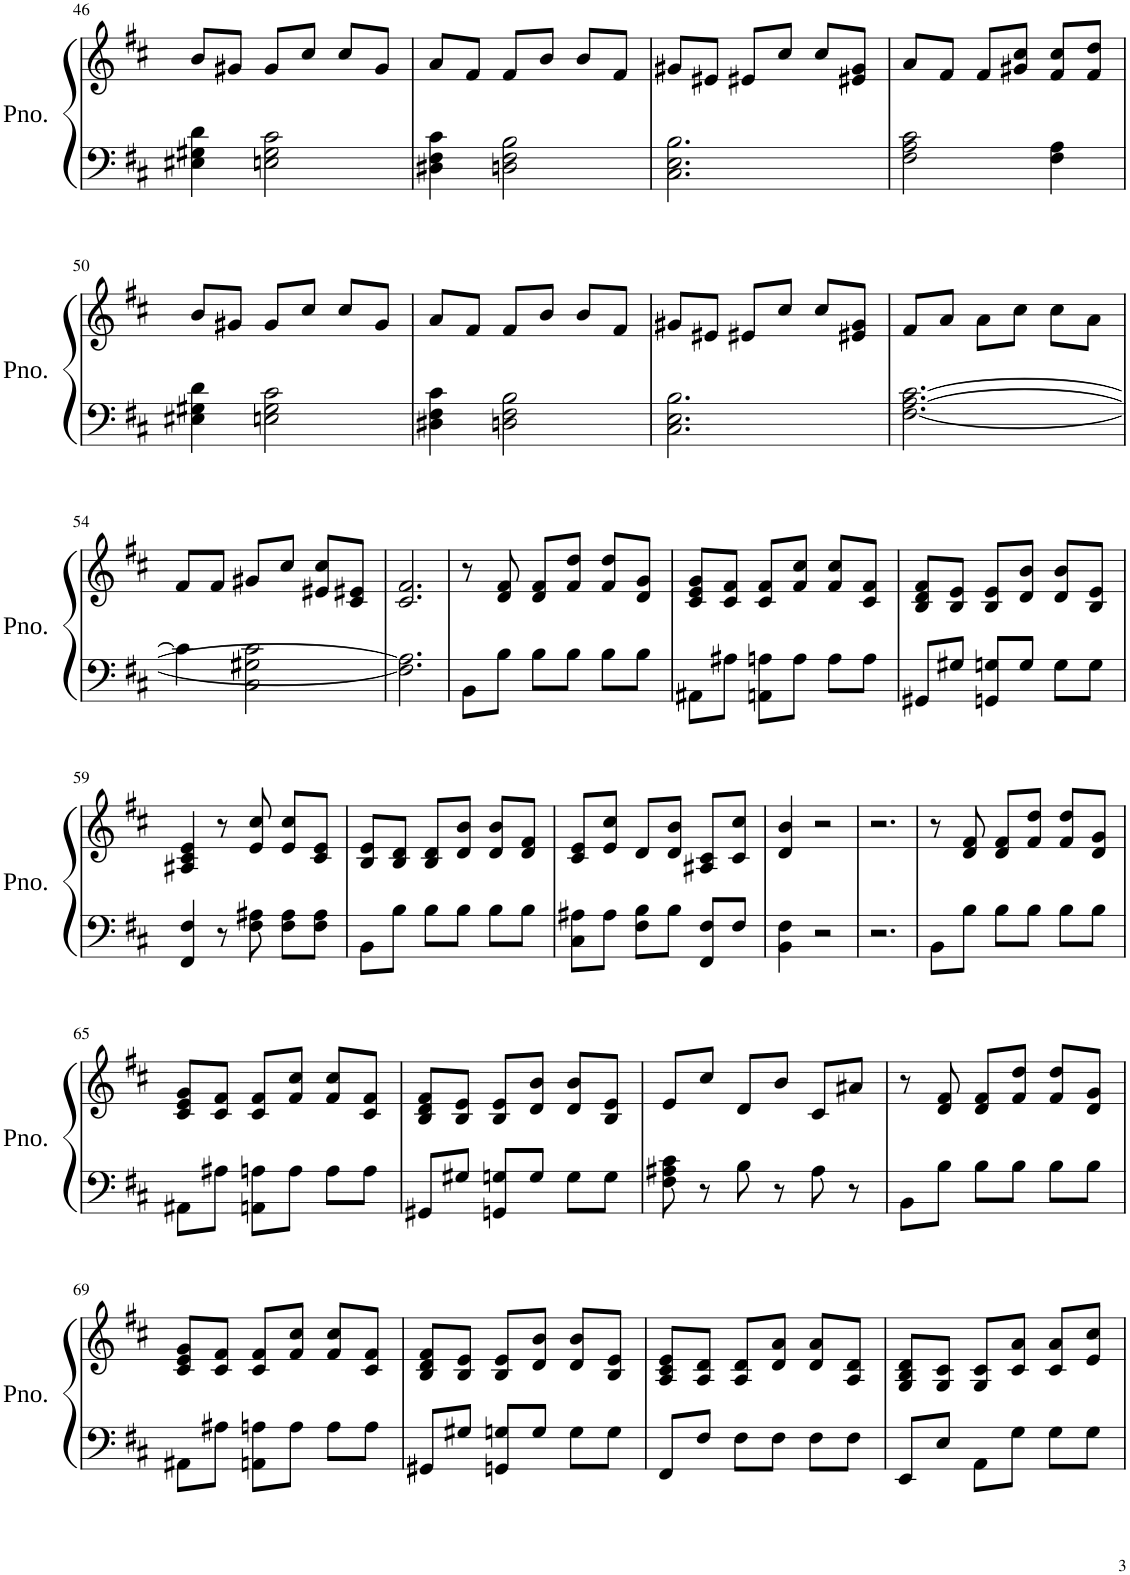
**kern	**kern
*part1	*part1
*staff2	*staff1
*I"Piano	*
*I'Pno.	*
!!LO:PB:g=z
*clefF4	*clefG2
*k[f#c#]	*k[f#c#]
*M3/4	*M3/4
=46	=46
4E#X\ 4G#X\ 4d\	8b/L
.	8g#X/J
2En\ 2G#\ 2c#\	8g#/L
.	8cc#/J
.	8cc#/L
.	8g#/J
=47	=47
4D#X\ 4F#\ 4c#\	8a/L
.	8f#/J
2Dn\ 2F#\ 2B\	8f#/L
.	8b/J
.	8b/L
.	8f#/J
=48	=48
2.C#\ 2.E\ 2.B\	8g#X/L
.	8e#X/J
.	8e#X/L
.	8cc#/J
.	8cc#/L
.	8e#X/ 8g#/J
=49	=49
2F#\ 2A\ 2c#\	8a/L
.	8f#/J
.	8f#/L
.	8g#X/ 8cc#/J
4F#\ 4A\	8f#/ 8cc#/L
.	8f#/ 8dd/J
!!LO:LB:g=z
=50	=50
4E#X\ 4G#X\ 4d\	8b/L
.	8g#X/J
2En\ 2G#\ 2c#\	8g#/L
.	8cc#/J
.	8cc#/L
.	8g#/J
=51	=51
4D#X\ 4F#\ 4c#\	8a/L
.	8f#/J
2Dn\ 2F#\ 2B\	8f#/L
.	8b/J
.	8b/L
.	8f#/J
=52	=52
2.C#\ 2.E\ 2.B\	8g#X/L
.	8e#X/J
.	8e#X/L
.	8cc#/J
.	8cc#/L
.	8e#X/ 8g#/J
=53	=53
[2.F#\ [2.A\ [2.c#\	8f#/L
.	8a/J
.	8a\L
.	8cc#\J
.	8cc#\L
.	8a\J
!!LO:LB:g=z
=54	=54
4c#\]	8f#/L
.	8f#/J
2C#\ 2G#X\ 2c#\	8g#X/L
.	8cc#/J
.	8e#X/ 8cc#/L
.	8c#/ 8e#X/J
=55	=55
2.F#\] 2.A\]	2.c#/ 2.f#/
=56	=56
8BB\L	8r
8B\J	8d/ 8f#/
8B\L	8d/ 8f#/L
8B\J	8f#/ 8dd/J
8B\L	8f#/ 8dd/L
8B\J	8d/ 8g/J
=57	=57
8AA#X\L	8c#/ 8e/ 8g/L
8A#X\J	8c#/ 8f#/J
8AAn\ 8An\L	8c#/ 8f#/L
8A\J	8f#/ 8cc#/J
8A\L	8f#/ 8cc#/L
8A\J	8c#/ 8f#/J
=58	=58
8GG#X/L	8B/ 8d/ 8f#/L
8G#X/J	8B/ 8e/J
8GGn/ 8Gn/L	8B/ 8e/L
8G/J	8d/ 8b/J
8G\L	8d/ 8b/L
8G\J	8B/ 8e/J
!!LO:LB:g=z
=59	=59
4FF#/ 4F#/	4A#X/ 4c#/ 4e/
8r	8r
8F#\ 8A#X\	8e/ 8cc#/
8F#\ 8A#\L	8e/ 8cc#/L
8F#\ 8A#\J	8c#/ 8e/J
=60	=60
8BB\L	8B/ 8e/L
8B\J	8B/ 8d/J
8B\L	8B/ 8d/L
8B\J	8d/ 8b/J
8B\L	8d/ 8b/L
8B\J	8d/ 8f#/J
=61	=61
8C#\ 8A#X\L	8c#/ 8e/L
8A#\J	8e/ 8cc#/J
8F#\ 8B\L	8d/L
8B\J	8d/ 8b/J
8FF#/ 8F#/L	8A#X/ 8c#/L
8F#/J	8c#/ 8cc#/J
=62	=62
4BB\ 4F#\	4d/ 4b/
2r	2r
=63	=63
2.r	2.r
=64	=64
8BB\L	8r
8B\J	8d/ 8f#/
8B\L	8d/ 8f#/L
8B\J	8f#/ 8dd/J
8B\L	8f#/ 8dd/L
8B\J	8d/ 8g/J
!!LO:LB:g=z
=65	=65
8AA#X\L	8c#/ 8e/ 8g/L
8A#X\J	8c#/ 8f#/J
8AAn\ 8An\L	8c#/ 8f#/L
8A\J	8f#/ 8cc#/J
8A\L	8f#/ 8cc#/L
8A\J	8c#/ 8f#/J
=66	=66
8GG#X/L	8B/ 8d/ 8f#/L
8G#X/J	8B/ 8e/J
8GGn/ 8Gn/L	8B/ 8e/L
8G/J	8d/ 8b/J
8G\L	8d/ 8b/L
8G\J	8B/ 8e/J
=67	=67
8F#\ 8A#X\ 8c#\	8e/L
8r	8cc#/J
8B\	8d/L
8r	8b/J
8A#\	8c#/L
8r	8a#X/J
=68	=68
8BB\L	8r
8B\J	8d/ 8f#/
8B\L	8d/ 8f#/L
8B\J	8f#/ 8dd/J
8B\L	8f#/ 8dd/L
8B\J	8d/ 8g/J
!!LO:LB:g=z
=69	=69
8AA#X\L	8c#/ 8e/ 8g/L
8A#X\J	8c#/ 8f#/J
8AAn\ 8An\L	8c#/ 8f#/L
8A\J	8f#/ 8cc#/J
8A\L	8f#/ 8cc#/L
8A\J	8c#/ 8f#/J
=70	=70
8GG#X/L	8B/ 8d/ 8f#/L
8G#X/J	8B/ 8e/J
8GGn/ 8Gn/L	8B/ 8e/L
8G/J	8d/ 8b/J
8G\L	8d/ 8b/L
8G\J	8B/ 8e/J
=71	=71
8FF#/L	8A/ 8c#/ 8e/L
8F#/J	8A/ 8d/J
8F#\L	8A/ 8d/L
8F#\J	8d/ 8a/J
8F#\L	8d/ 8a/L
8F#\J	8A/ 8d/J
=72	=72
8EE/L	8G/ 8B/ 8d/L
8E/J	8G/ 8c#/J
8AA\L	8G/ 8c#/L
8G\J	8c#/ 8a/J
8G\L	8c#/ 8a/L
8G\J	8e/ 8cc#/J
=	=
*-	*-
